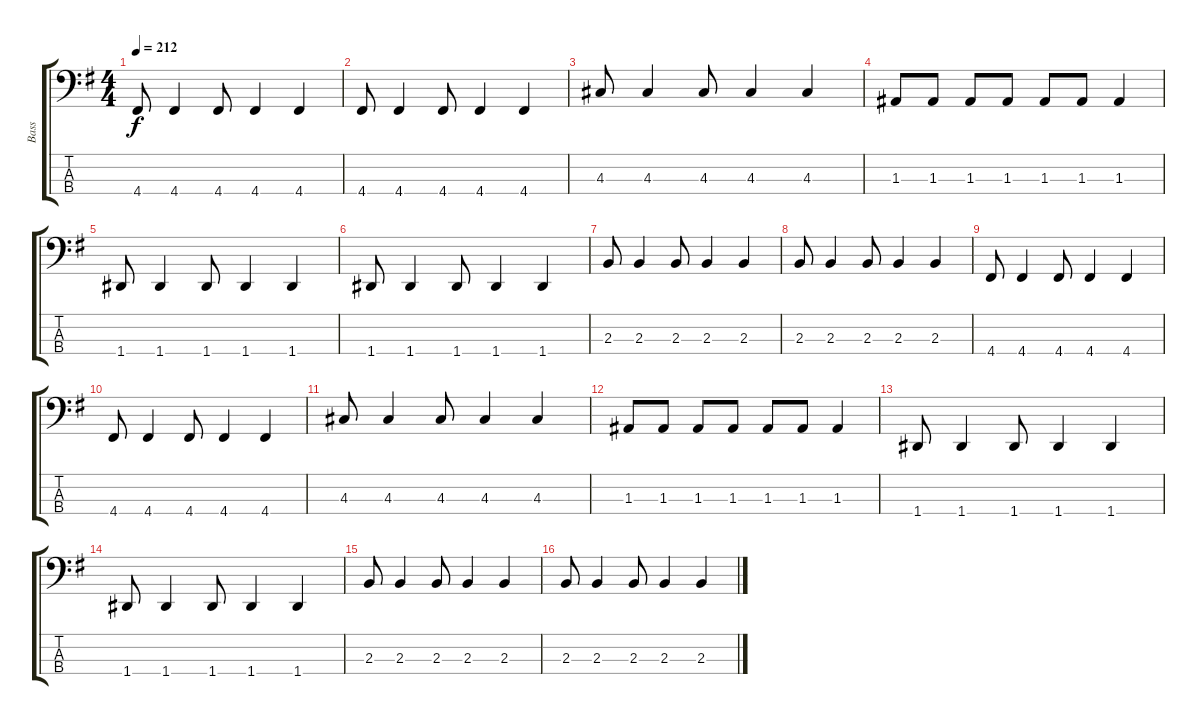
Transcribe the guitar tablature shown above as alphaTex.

\track ("Bass" "Bass") {instrument electricbassfinger}
\staff {score tabs}
\tuning (G2 D2 A1 D1) {hide}
\ts (4 4)
\tempo 212
\clef f4
\ks eminor
4.4.8{dy f} 4.4.4 4.4.8 4.4.4 4.4.4 |
4.4.8 4.4.4 4.4.8 4.4.4 4.4.4 |
4.3.8 4.3.4 4.3.8 4.3.4 4.3.4 |
1.3.8 1.3.8 1.3.8 1.3.8 1.3.8 1.3.8 1.3.4 |
1.4.8 1.4.4 1.4.8 1.4.4 1.4.4 |
1.4.8 1.4.4 1.4.8 1.4.4 1.4.4 |
2.3.8 2.3.4 2.3.8 2.3.4 2.3.4 |
2.3.8 2.3.4 2.3.8 2.3.4 2.3.4 |
4.4.8 4.4.4 4.4.8 4.4.4 4.4.4 |
4.4.8 4.4.4 4.4.8 4.4.4 4.4.4 |
4.3.8 4.3.4 4.3.8 4.3.4 4.3.4 |
1.3.8 1.3.8 1.3.8 1.3.8 1.3.8 1.3.8 1.3.4 |
1.4.8 1.4.4 1.4.8 1.4.4 1.4.4 |
1.4.8 1.4.4 1.4.8 1.4.4 1.4.4 |
2.3.8 2.3.4 2.3.8 2.3.4 2.3.4 |
2.3.8 2.3.4 2.3.8 2.3.4 2.3.4
